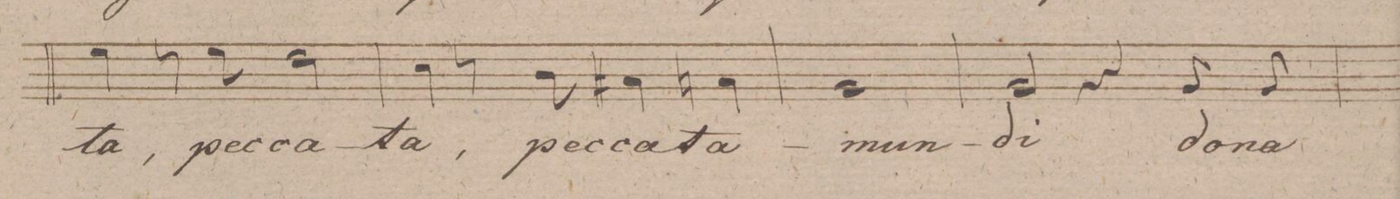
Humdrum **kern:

**kern	**text
*I"Basso	*
*clefF4	*
*k[f#]	*
*met(c)	*
*M4/4	*
4G	-ta,
8r	.
8G	pec-
2F#	-ca-
=37	=37
4E	-ta,
8r	.
8D	pec-
4C#X\	-ca-
4Cn\	-ta
=38	=38
1BB	mun-
=39	=39
2BB	-di
4r	.
8BB	do-
8BB	-na
=40	=40
*-	*-
